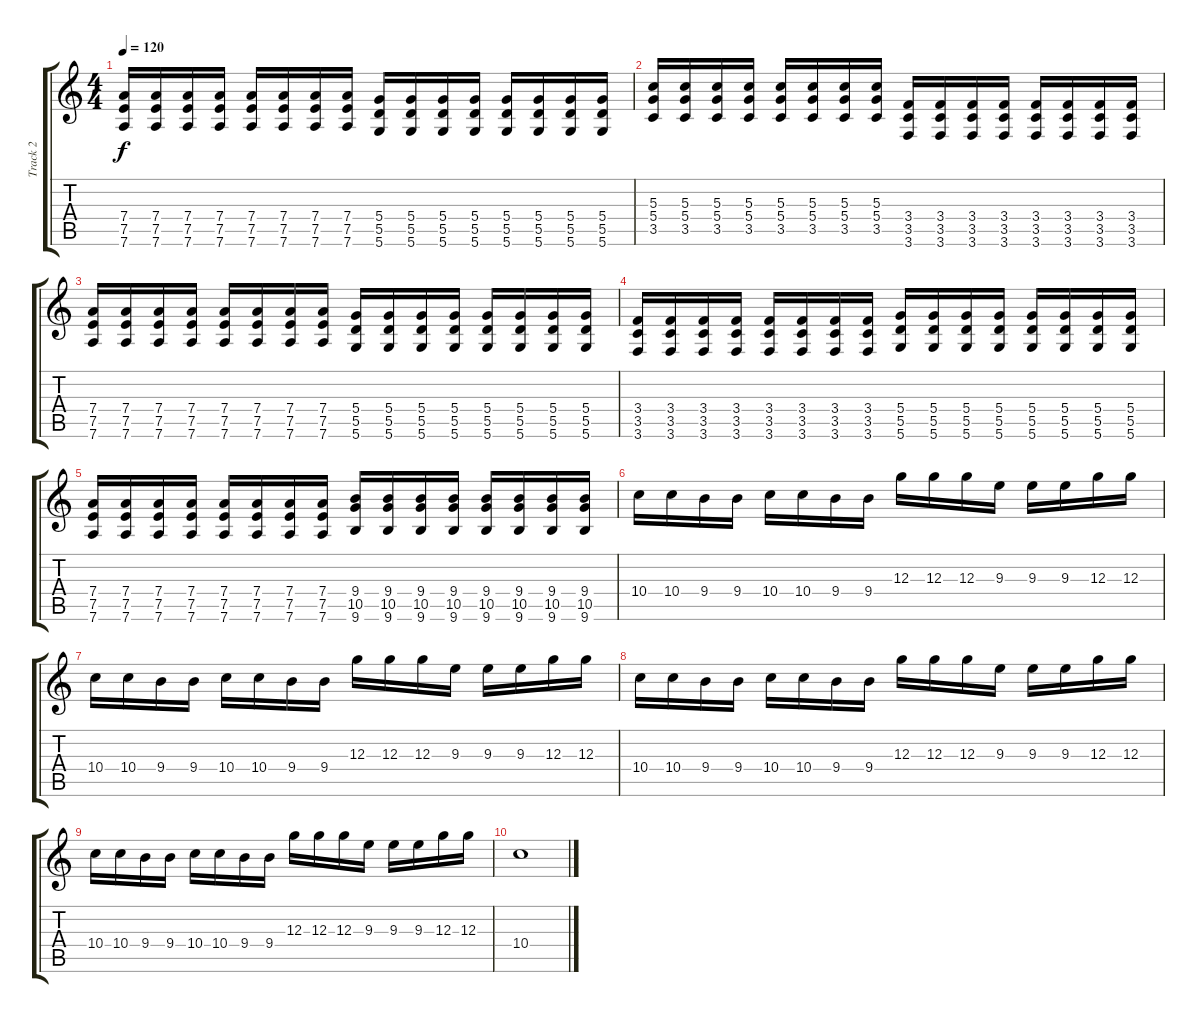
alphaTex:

\track ("Track 2" "Track 2") {instrument distortionguitar}
\staff {score tabs}
\tuning (E4 B3 G3 D3 A2 D2) {hide}
\ts (4 4)
\tempo 120
\clef g2
\ks c
(7.4 7.5 7.6).16{dy f} (7.4 7.5 7.6).16 (7.4 7.5 7.6).16 (7.4 7.5 7.6).16 (7.4 7.5 7.6).16 (7.4 7.5 7.6).16 (7.4 7.5 7.6).16 (7.4 7.5 7.6).16 (5.4 5.5 5.6).16 (5.4 5.5 5.6).16 (5.4 5.5 5.6).16 (5.4 5.5 5.6).16 (5.4 5.5 5.6).16 (5.4 5.5 5.6).16 (5.4 5.5 5.6).16 (5.4 5.5 5.6).16 |
(5.3 5.4 3.5).16 (5.3 5.4 3.5).16 (5.3 5.4 3.5).16 (5.3 5.4 3.5).16 (5.3 5.4 3.5).16 (5.3 5.4 3.5).16 (5.3 5.4 3.5).16 (5.3 5.4 3.5).16 (3.4 3.5 3.6).16 (3.4 3.5 3.6).16 (3.4 3.5 3.6).16 (3.4 3.5 3.6).16 (3.4 3.5 3.6).16 (3.4 3.5 3.6).16 (3.4 3.5 3.6).16 (3.4 3.5 3.6).16 |
(7.4 7.5 7.6).16 (7.4 7.5 7.6).16 (7.4 7.5 7.6).16 (7.4 7.5 7.6).16 (7.4 7.5 7.6).16 (7.4 7.5 7.6).16 (7.4 7.5 7.6).16 (7.4 7.5 7.6).16 (5.4 5.5 5.6).16 (5.4 5.5 5.6).16 (5.4 5.5 5.6).16 (5.4 5.5 5.6).16 (5.4 5.5 5.6).16 (5.4 5.5 5.6).16 (5.4 5.5 5.6).16 (5.4 5.5 5.6).16 |
(3.4 3.5 3.6).16 (3.4 3.5 3.6).16 (3.4 3.5 3.6).16 (3.4 3.5 3.6).16 (3.4 3.5 3.6).16 (3.4 3.5 3.6).16 (3.4 3.5 3.6).16 (3.4 3.5 3.6).16 (5.4 5.5 5.6).16 (5.4 5.5 5.6).16 (5.4 5.5 5.6).16 (5.4 5.5 5.6).16 (5.4 5.5 5.6).16 (5.4 5.5 5.6).16 (5.4 5.5 5.6).16 (5.4 5.5 5.6).16 |
(7.4 7.5 7.6).16 (7.4 7.5 7.6).16 (7.4 7.5 7.6).16 (7.4 7.5 7.6).16 (7.4 7.5 7.6).16 (7.4 7.5 7.6).16 (7.4 7.5 7.6).16 (7.4 7.5 7.6).16 (9.4 10.5 9.6).16 (9.4 10.5 9.6).16 (9.4 10.5 9.6).16 (9.4 10.5 9.6).16 (9.4 10.5 9.6).16 (9.4 10.5 9.6).16 (9.4 10.5 9.6).16 (9.4 10.5 9.6).16 |
10.4.16 10.4.16 9.4.16 9.4.16 10.4.16 10.4.16 9.4.16 9.4.16 12.3.16 12.3.16 12.3.16 9.3.16 9.3.16 9.3.16 12.3.16 12.3.16 |
10.4.16 10.4.16 9.4.16 9.4.16 10.4.16 10.4.16 9.4.16 9.4.16 12.3.16 12.3.16 12.3.16 9.3.16 9.3.16 9.3.16 12.3.16 12.3.16 |
10.4.16 10.4.16 9.4.16 9.4.16 10.4.16 10.4.16 9.4.16 9.4.16 12.3.16 12.3.16 12.3.16 9.3.16 9.3.16 9.3.16 12.3.16 12.3.16 |
10.4.16 10.4.16 9.4.16 9.4.16 10.4.16 10.4.16 9.4.16 9.4.16 12.3.16 12.3.16 12.3.16 9.3.16 9.3.16 9.3.16 12.3.16 12.3.16 |
10.4.1
